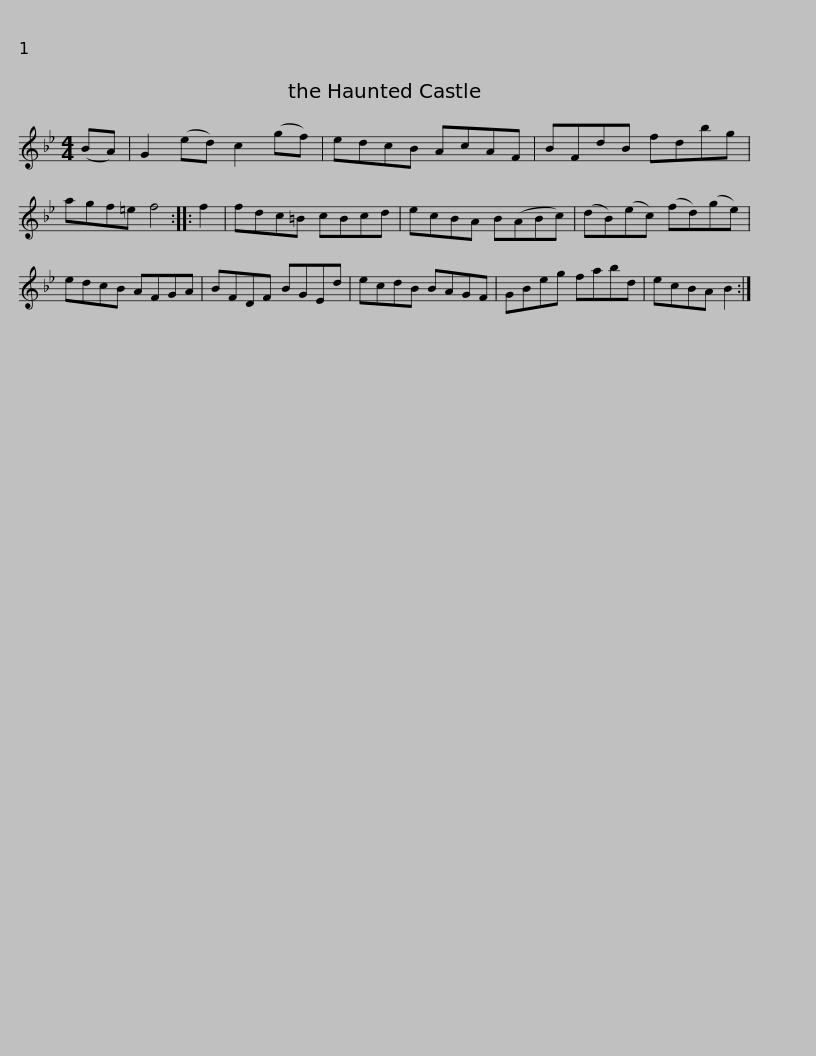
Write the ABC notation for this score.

X:1
L:1/8
M:4/4
I:linebreak $
K:Bb
V:1 treble
V:1
 (BA) | G2 (ed) c2 (gf) | edcB AcAF | BFdB fdbg | agf=e f4 :: %5
 f2 | fdc=B cBcd |$ ecBA B(ABc) | (dB)(ec) (fd)(ge) | edcB AFGA | %10
 BFDF BGEd | ecdB BAGF |$ GBeg fabd | ecBA B2 :| %14
